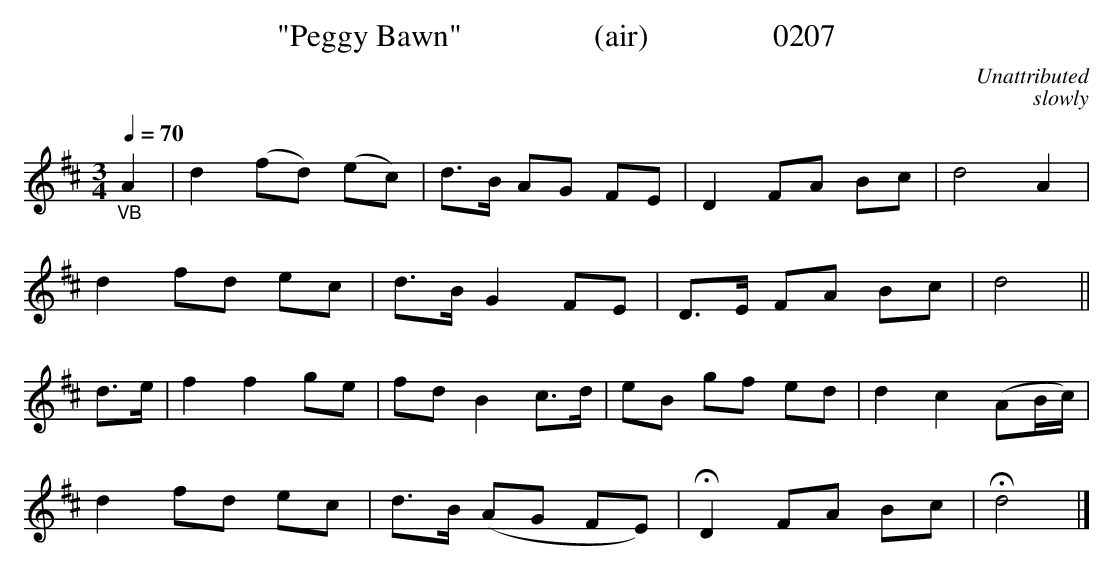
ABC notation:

X:1
T:"Peggy Bawn"                 (air)                0207
C:Unattributed
C:slowly
Q:1/4=70
M:3/4
L:1/8
K:D
"_VB"A2|d2(fd) (ec)|d3/2B/2 AG FE|D2FA Bc|d4A2|
d2fd ec|d3/2B/2 G2FE|D3/2E/2 FA Bc|d4||
d3/2e/2|f2f2ge|fd B2c3/2d/2|eB gf ed|d2c2(AB/2c/2)|
d2fd ec|d3/2B/2 (AG FE)| HD2FA Bc|Hd4|]
